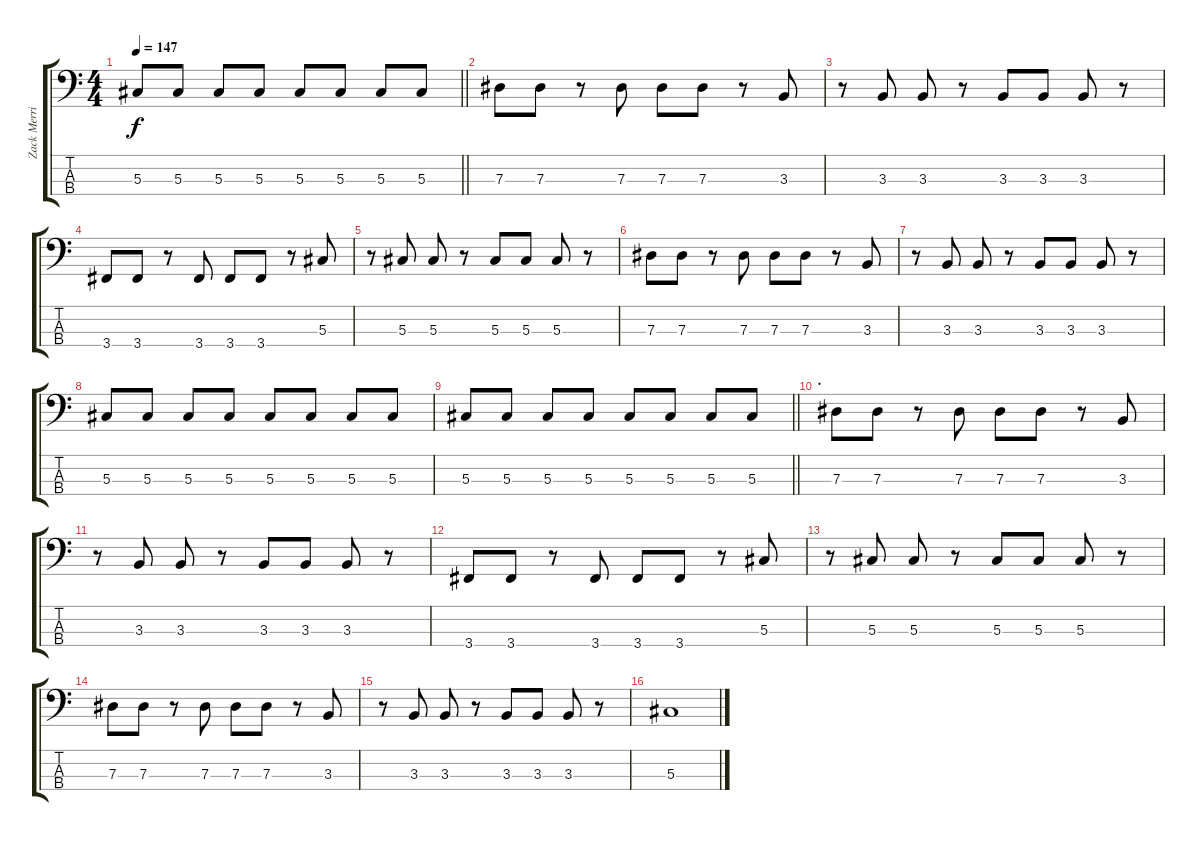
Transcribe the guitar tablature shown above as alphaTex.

\track ("Zack Merrick (Bass)" "Zack Merri") {instrument electricbassfinger}
\staff {score tabs}
\tuning (Gb2 Db2 Ab1 Eb1) {hide}
\ts (4 4)
\tempo 147
\clef f4
\barLineRight lightlight
\ks c
5.3.8{dy f} 5.3.8 5.3.8 5.3.8 5.3.8 5.3.8 5.3.8 5.3.8 |
7.3.8 7.3.8 r.8 7.3.8 7.3.8 7.3.8 r.8 3.3.8 |
r.8 3.3.8 3.3.8 r.8 3.3.8 3.3.8 3.3.8 r.8 |
3.4.8 3.4.8 r.8 3.4.8 3.4.8 3.4.8 r.8 5.3.8 |
r.8 5.3.8 5.3.8 r.8 5.3.8 5.3.8 5.3.8 r.8 |
7.3.8 7.3.8 r.8 7.3.8 7.3.8 7.3.8 r.8 3.3.8 |
r.8 3.3.8 3.3.8 r.8 3.3.8 3.3.8 3.3.8 r.8 |
5.3.8 5.3.8 5.3.8 5.3.8 5.3.8 5.3.8 5.3.8 5.3.8 |
\barLineRight lightlight
5.3.8 5.3.8 5.3.8 5.3.8 5.3.8 5.3.8 5.3.8 5.3.8 |
\section ("" ".")
7.3.8 7.3.8 r.8 7.3.8 7.3.8 7.3.8 r.8 3.3.8 |
r.8 3.3.8 3.3.8 r.8 3.3.8 3.3.8 3.3.8 r.8 |
3.4.8 3.4.8 r.8 3.4.8 3.4.8 3.4.8 r.8 5.3.8 |
r.8 5.3.8 5.3.8 r.8 5.3.8 5.3.8 5.3.8 r.8 |
7.3.8 7.3.8 r.8 7.3.8 7.3.8 7.3.8 r.8 3.3.8 |
r.8 3.3.8 3.3.8 r.8 3.3.8 3.3.8 3.3.8 r.8 |
5.3.1
